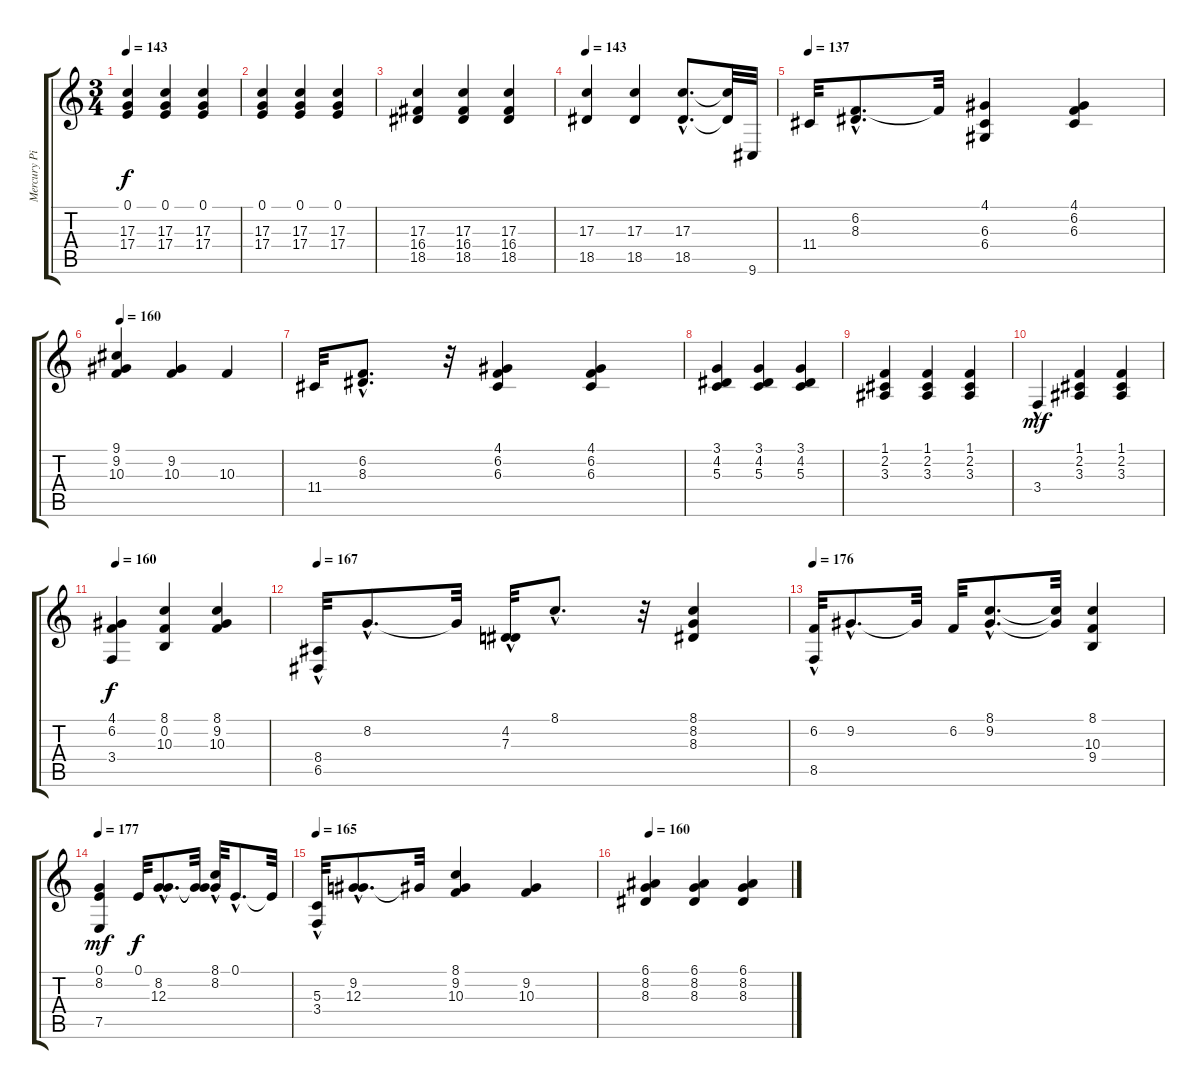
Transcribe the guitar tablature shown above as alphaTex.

\track ("Mercury Piano" "Mercury Pi") {instrument acousticgrandpiano}
\staff {score tabs}
\tuning (E4 B3 G3 D3 A2 E2) {hide}
\ts (3 4)
\tempo 143
\clef g2
\ks c
(0.1 17.3 17.4).4{dy f} (0.1 17.3 17.4).4 (0.1 17.3 17.4).4 |
(0.1 17.3 17.4).4 (0.1 17.3 17.4).4 (0.1 17.3 17.4).4 |
(17.3 16.4 18.5).4 (17.3 16.4 18.5).4 (17.3 16.4 18.5).4 |
\tempo 143
(17.3 18.5).4 (17.3 18.5).4 (17.3{hac} 18.5{hac}).8{d} (17.3{t} 18.5{t}).32 9.6.32 |
\tempo 137
11.4.32 (6.2{hac} 8.3{hac}).8{d} 6.2{t}.32 (4.1 6.3 6.4).4 (4.1 6.2 6.3).4 |
\tempo 160
(9.1 9.2 10.3).4 (9.2 10.3).4 10.3.4 |
11.4.32 (6.2{hac} 8.3{hac}).8{d} r.32 (4.1 6.2 6.3).4 (4.1 6.2 6.3).4 |
(3.1 4.2 5.3).4 (3.1 4.2 5.3).4 (3.1 4.2 5.3).4 |
(1.1 2.2 3.3).4 (1.1 2.2 3.3).4 (1.1 2.2 3.3).4 |
3.4{hac}.4{dy mf} (1.1 2.2 3.3).4 (1.1 2.2 3.3).4 |
\tempo 160
(4.1 6.2 3.4).4{dy f} (8.1 0.2 10.3).4 (8.1 9.2 10.3).4 |
\tempo 167
(8.4{hac} 6.5).32 8.2{hac}.8{d} 8.2{t}.32 (4.2{hac} 7.3{hac}).32 8.1{hac}.8{d} r.32 (8.1 8.2 8.3).4 |
\tempo 176
(6.2{hac} 8.5).32 9.2{hac}.8{d} 9.2{t}.32 6.2.32 (8.1{hac} 9.2{hac}).8{d} (8.1{t} 9.2{t}).32 (8.1 10.3 9.4).4 |
\tempo 177
(0.1 8.2 7.5).4{dy mf} 0.1.32{dy f} (8.2{hac} 12.3{hac}).8{d} (8.2{t} 12.3{t}).32 (8.1{hac} 8.2{hac}).32 0.1{hac}.8{d} 0.1{t}.32 |
\tempo 165
(5.3 3.4{hac}).32 (9.2{hac} 12.3{hac}).8{d} 9.2{t}.32 (8.1 9.2 10.3).4 (9.2 10.3).4 |
\tempo 160
(6.1 8.2 8.3).4 (6.1 8.2 8.3).4 (6.1 8.2 8.3).4
